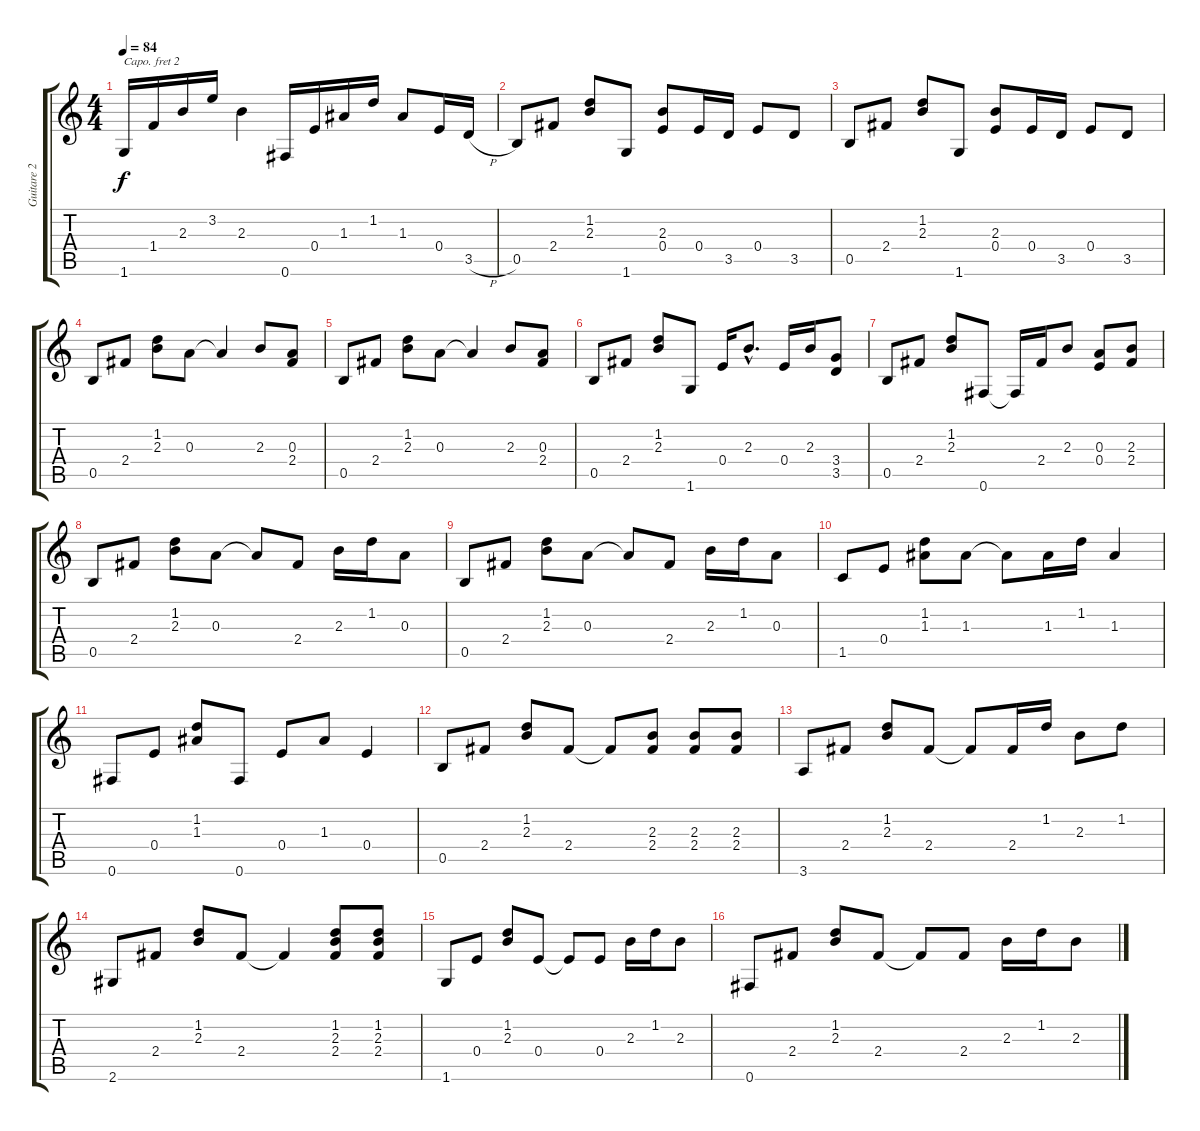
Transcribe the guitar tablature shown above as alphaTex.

\track ("Guitare 2" "Guitare 2") {instrument acousticguitarsteel}
\staff {score tabs}
\capo 2
\tuning (E4 B3 G3 D3 A2 E2) {hide}
\ts (4 4)
\tempo 84
\clef g2
\ks c
1.6.16{dy f} 1.4.16 2.3.16 3.2.16 2.3.4 0.6.16 0.4.16 1.3.16 1.2.16 1.3.8 0.4.16 3.5{h}.16 |
0.5.8 2.4.8 (1.2 2.3).8 1.6.8 (2.3 0.4).8 0.4.16 3.5.16 0.4.8 3.5.8 |
0.5.8 2.4.8 (1.2 2.3).8 1.6.8 (2.3 0.4).8 0.4.16 3.5.16 0.4.8 3.5.8 |
0.5.8 2.4.8 (1.2 2.3).8 0.3.8 0.3{t}.4 2.3.8 (0.3 2.4).8 |
0.5.8 2.4.8 (1.2 2.3).8 0.3.8 0.3{t}.4 2.3.8 (0.3 2.4).8 |
0.5.8 2.4.8 (1.2 2.3).8 1.6.8 0.4.16 2.3{hac}.8{d} 0.4.16 2.3.16 (3.4 3.5).8 |
0.5.8 2.4.8 (1.2 2.3).8 0.6.8 0.6{t}.16 2.4.16 2.3.8 (0.3 0.4).8 (2.3 2.4).8 |
0.5.8 2.4.8 (1.2 2.3).8 0.3.8 0.3{t}.8 2.4.8 2.3.16 1.2.16 0.3.8 |
0.5.8 2.4.8 (1.2 2.3).8 0.3.8 0.3{t}.8 2.4.8 2.3.16 1.2.16 0.3.8 |
1.5.8 0.4.8 (1.2 1.3).8 1.3.8 1.3{t}.8 1.3.16 1.2.16 1.3.4 |
0.6.8 0.4.8 (1.2 1.3).8 0.6.8 0.4.8 1.3.8 0.4.4 |
0.5.8 2.4.8 (1.2 2.3).8 2.4.8 2.4{t}.8 (2.3 2.4).8 (2.3 2.4).8 (2.3 2.4).8 |
3.6.8 2.4.8 (1.2 2.3).8 2.4.8 2.4{t}.8 2.4.16 1.2.16 2.3.8 1.2.8 |
2.6.8 2.4.8 (1.2 2.3).8 2.4.8 2.4{t}.4 (1.2 2.3 2.4).8 (1.2 2.3 2.4).8 |
1.6.8 0.4.8 (1.2 2.3).8 0.4.8 0.4{t}.8 0.4.8 2.3.16 1.2.16 2.3.8 |
0.6.8 2.4.8 (1.2 2.3).8 2.4.8 2.4{t}.8 2.4.8 2.3.16 1.2.16 2.3.8
